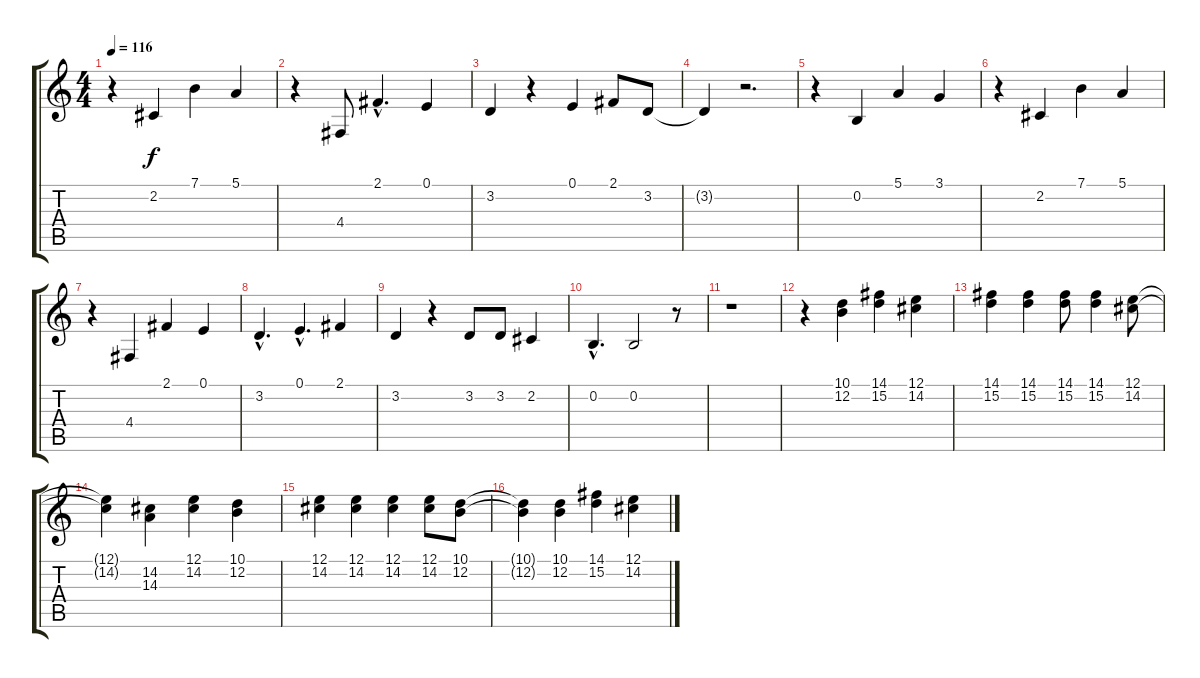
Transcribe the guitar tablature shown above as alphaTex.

\track "" {instrument lead6voice}
\staff {score tabs}
\tuning (E4 B3 G3 D3 A2 E2) {hide}
\ts (4 4)
\tempo 116
\clef g2
\ks c
r.4{dy f} 2.2.4 7.1.4 5.1.4 |
r.4 4.4.8 2.1{hac}.4{d} 0.1.4 |
3.2.4 r.4 0.1.4 2.1.8 3.2.8 |
3.2{t}.4 r.2{d} |
r.4 0.2.4 5.1.4 3.1.4 |
r.4 2.2.4 7.1.4 5.1.4 |
r.4 4.4.4 2.1.4 0.1.4 |
3.2{hac}.4{d} 0.1{hac}.4{d} 2.1.4 |
3.2.4 r.4 3.2.8 3.2.8 2.2.4 |
0.2{hac}.4{d} 0.2.2 r.8 |
r.1 |
r.4 (10.1 12.2).4 (14.1 15.2).4 (12.1 14.2).4 |
(14.1 15.2).4 (14.1 15.2).4 (14.1 15.2).8 (14.1 15.2).4 (12.1 14.2).8 |
(12.1{t} 14.2{t}).4 (14.2 14.3).4 (12.1 14.2).4 (10.1 12.2).4 |
(12.1 14.2).4 (12.1 14.2).4 (12.1 14.2).4 (12.1 14.2).8 (10.1 12.2).8 |
(10.1{t} 12.2{t}).4 (10.1 12.2).4 (14.1 15.2).4 (12.1 14.2).4
